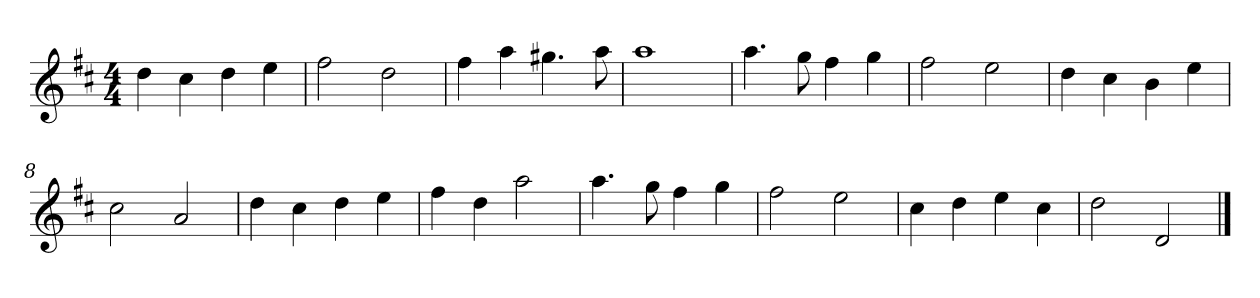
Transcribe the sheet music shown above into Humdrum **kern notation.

**kern
*part1
*staff1
*k[f#c#]
*M4/4
*MM120
=1
4dd
4cc#
4dd
4ee
=2
2ff#
2dd
=3
4ff#
4aa
4.gg#X
8aa
=4
1aa
=5
4.aa
8gg
4ff#
4gg
=6
2ff#
2ee
=7
4dd
4cc#
4b
4ee
=8
2cc#
2a
=9
4dd
4cc#
4dd
4ee
=10
4ff#
4dd
2aa
=11
4.aa
8gg
4ff#
4gg
=12
2ff#
2ee
=13
4cc#
4dd
4ee
4cc#
=14
2dd
2d
==
*-
